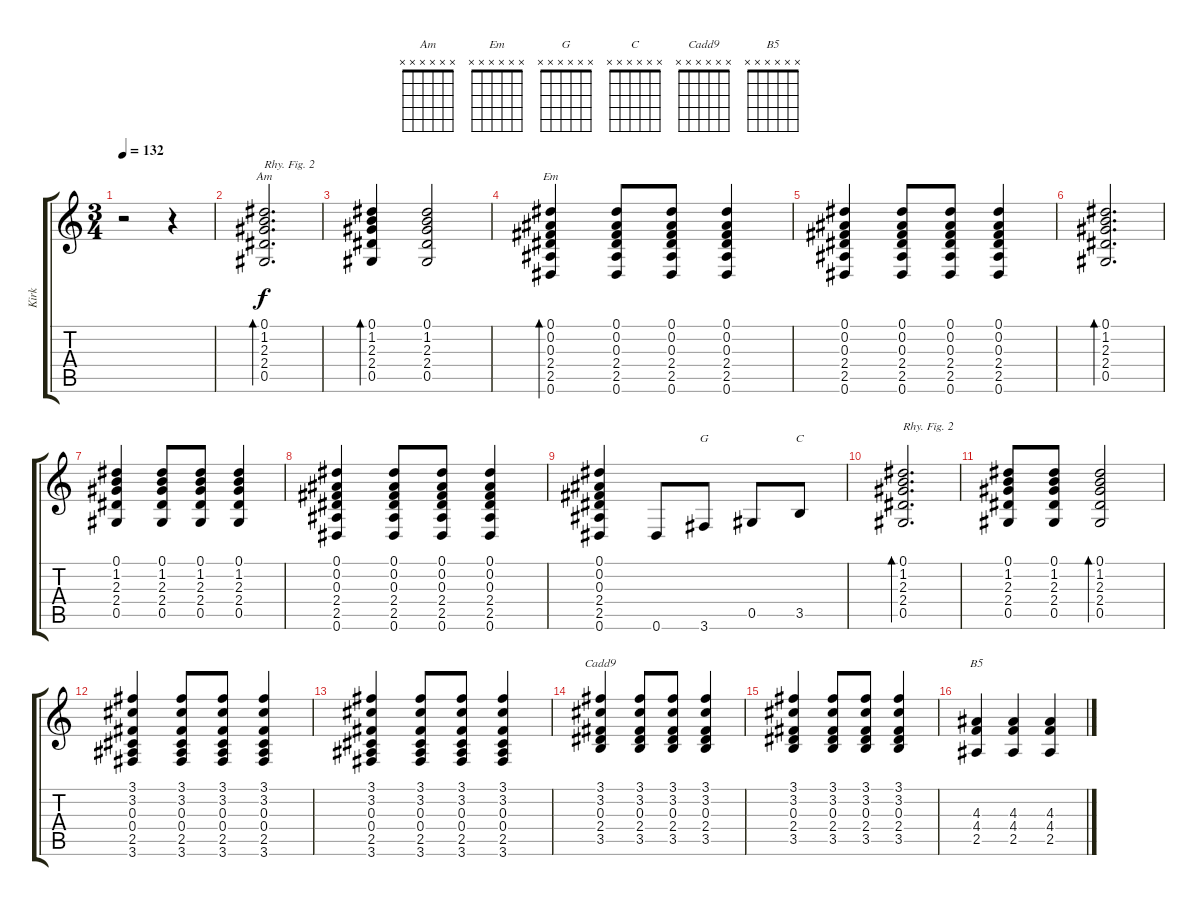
\track ("Kirk" "Kirk") {instrument electricguitarjazz}
\staff {score tabs}
\tuning (Eb4 Bb3 Gb3 Db3 Ab2 Eb2) {hide}
\chord ("Am" x x x x x x)
\chord ("Em" x x x x x x)
\chord ("G" x x x x x x)
\chord ("C" x x x x x x)
\chord ("Cadd9" x x x x x x)
\chord ("B5" x x x x x x)
\ts (3 4)
\tempo 132
\clef g2
\ks c
r.2{dy f} r.4 |
(0.1 1.2 2.3 2.4 0.5).2{d bd 60 ch "Am" txt "Rhy. Fig. 2"} |
(0.1 1.2 2.3 2.4 0.5).4{bd 60} (0.1 1.2 2.3 2.4 0.5).2 |
(0.1 0.2 0.3 2.4 2.5 0.6).4{bd 60 ch "Em"} (0.1 0.2 0.3 2.4 2.5 0.6).8 (0.1 0.2 0.3 2.4 2.5 0.6).8 (0.1 0.2 0.3 2.4 2.5 0.6).4 |
(0.1 0.2 0.3 2.4 2.5 0.6).4 (0.1 0.2 0.3 2.4 2.5 0.6).8 (0.1 0.2 0.3 2.4 2.5 0.6).8 (0.1 0.2 0.3 2.4 2.5 0.6).4 |
(0.1 1.2 2.3 2.4 0.5).2{d bd 120} |
(0.1 1.2 2.3 2.4 0.5).4 (0.1 1.2 2.3 2.4 0.5).8 (0.1 1.2 2.3 2.4 0.5).8 (0.1 1.2 2.3 2.4 0.5).4 |
(0.1 0.2 0.3 2.4 2.5 0.6).4 (0.1 0.2 0.3 2.4 2.5 0.6).8 (0.1 0.2 0.3 2.4 2.5 0.6).8 (0.1 0.2 0.3 2.4 2.5 0.6).4 |
(0.1 0.2 0.3 2.4 2.5 0.6).4 0.6.8{volume 16} 3.6.8{ch "G"} 0.5.8 3.5.8{ch "C"} |
(0.1 1.2 2.3 2.4 0.5).2{d bd 60 txt "Rhy. Fig. 2" volume 14} |
(0.1 1.2 2.3 2.4 0.5).8 (0.1 1.2 2.3 2.4 0.5).8 (0.1 1.2 2.3 2.4 0.5).2{bd 60} |
(3.1 3.2 0.3 0.4 2.5 3.6).4 (3.1 3.2 0.3 0.4 2.5 3.6).8 (3.1 3.2 0.3 0.4 2.5 3.6).8 (3.1 3.2 0.3 0.4 2.5 3.6).4 |
(3.1 3.2 0.3 0.4 2.5 3.6).4 (3.1 3.2 0.3 0.4 2.5 3.6).8 (3.1 3.2 0.3 0.4 2.5 3.6).8 (3.1 3.2 0.3 0.4 2.5 3.6).4 |
(3.1 3.2 0.3 2.4 3.5).4{ch "Cadd9"} (3.1 3.2 0.3 2.4 3.5).8 (3.1 3.2 0.3 2.4 3.5).8 (3.1 3.2 0.3 2.4 3.5).4 |
(3.1 3.2 0.3 2.4 3.5).4 (3.1 3.2 0.3 2.4 3.5).8 (3.1 3.2 0.3 2.4 3.5).8 (3.1 3.2 0.3 2.4 3.5).4 |
(4.3 4.4 2.5).4{ch "B5"} (4.3 4.4 2.5).4 (4.3 4.4 2.5).4
